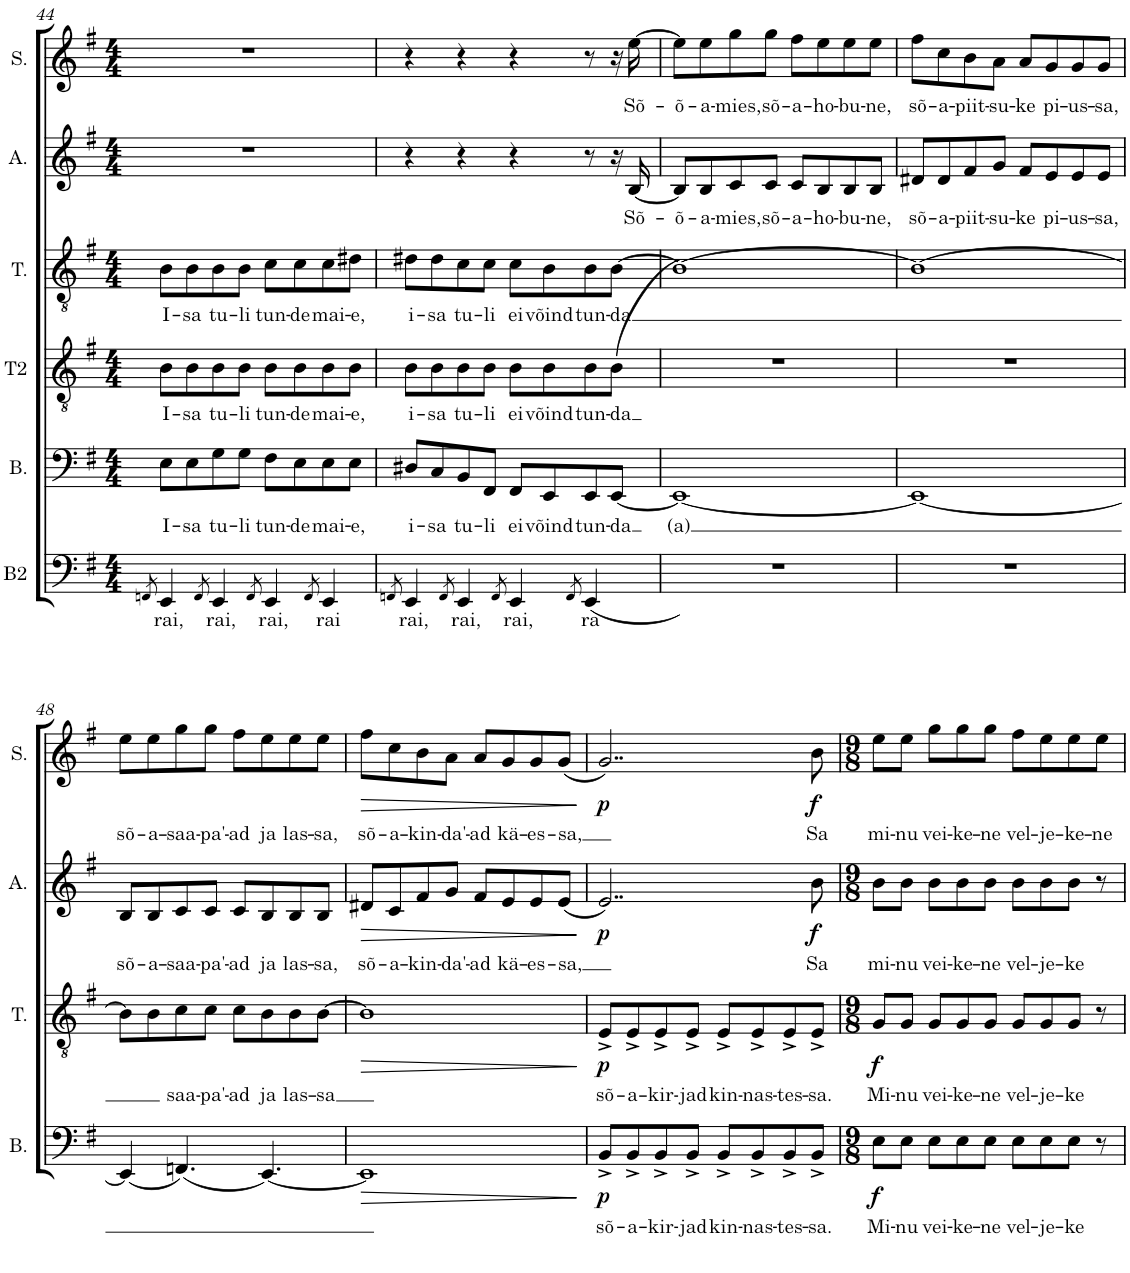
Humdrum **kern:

**kern	**text	**kern	**text	**dynam	**kern	**text	**kern	**text	**dynam	**kern	**text	**dynam	**kern	**text	**dynam
*part6	*part6	*part5	*part5	*part5	*part4	*part4	*part3	*part3	*part3	*part2	*part2	*part2	*part1	*part1	*part1
*staff6	*staff6	*staff5	*staff5	*staff5	*staff4	*staff4	*staff3	*staff3	*staff3	*staff2	*staff2	*staff2	*staff1	*staff1	*staff1
*I"Bass II	*	*I"Bass	*	*	*I"Tenor II	*	*I"Tenor	*	*	*I"Alto	*	*	*I"Soprano	*	*
*I'B2	*	*I'B.	*	*	*I'T2	*	*I'T.	*	*	*I'A.	*	*	*I'S.	*	*
!!LO:PB:g=z
*clefF4	*	*clefF4	*	*	*clefGv2	*	*clefGv2	*	*	*clefG2	*	*	*clefG2	*	*
*	*	*	*	*	*	*	*	*	*	*Trd1c2	*	*	*	*	*
*k[f#]	*	*k[f#]	*	*	*k[f#]	*	*k[f#]	*	*	*k[f#]	*	*	*k[f#]	*	*
*M4/4	*	*M4/4	*	*	*M4/4	*	*M4/4	*	*	*M4/4	*	*	*M4/4	*	*
=44	=44	=44	=44	=44	=44	=44	=44	=44	=44	=44	=44	=44	=44	=44	=44
8qFFn/	.	.	.	.	.	.	.	.	.	.	.	.	.	.	.
!	!LO:LY:b	!	!LO:LY:b	!	!	!LO:LY:b	!	!LO:LY:b	!	!	!	!	!	!	!
4EE/	rai,	8E\L	I-	.	8B\L	I-	8B\L	I-	.	1r	.	.	1r	.	.
!	!	!	!LO:LY:b	!	!	!LO:LY:b	!	!LO:LY:b	!	!	!	!	!	!	!
.	.	8E\	-sa	.	8B\	-sa	8B\	-sa	.	.	.	.	.	.	.
8qFF/	.	.	.	.	.	.	.	.	.	.	.	.	.	.	.
!	!LO:LY:b	!	!LO:LY:b	!	!	!LO:LY:b	!	!LO:LY:b	!	!	!	!	!	!	!
4EE/	rai,	8G\	tu-	.	8B\	tu-	8B\	tu-	.	.	.	.	.	.	.
!	!	!	!LO:LY:b	!	!	!LO:LY:b	!	!LO:LY:b	!	!	!	!	!	!	!
.	.	8G\J	-li	.	8B\J	-li	8B\J	-li	.	.	.	.	.	.	.
8qFF/	.	.	.	.	.	.	.	.	.	.	.	.	.	.	.
!	!LO:LY:b	!	!LO:LY:b	!	!	!LO:LY:b	!	!LO:LY:b	!	!	!	!	!	!	!
4EE/	rai,	8F#\L	tun-	.	8B\L	tun-	8c\L	tun-	.	.	.	.	.	.	.
!	!	!	!LO:LY:b	!	!	!LO:LY:b	!	!LO:LY:b	!	!	!	!	!	!	!
.	.	8E\	-de	.	8B\	-de	8c\	-de	.	.	.	.	.	.	.
8qFF/	.	.	.	.	.	.	.	.	.	.	.	.	.	.	.
!	!LO:LY:b	!	!LO:LY:b	!	!	!LO:LY:b	!	!LO:LY:b	!	!	!	!	!	!	!
4EE/	rai	8E\	mai-	.	8B\	mai-	8c\	mai-	.	.	.	.	.	.	.
!	!	!	!LO:LY:b	!	!	!LO:LY:b	!	!LO:LY:b	!	!	!	!	!	!	!
.	.	8E\J	-e,	.	8B\J	-e,	8d#X\J	-e,	.	.	.	.	.	.	.
=45	=45	=45	=45	=45	=45	=45	=45	=45	=45	=45	=45	=45	=45	=45	=45
8qFFn/	.	.	.	.	.	.	.	.	.	.	.	.	.	.	.
!	!LO:LY:b	!	!LO:LY:b	!	!	!LO:LY:b	!	!LO:LY:b	!	!	!	!	!	!	!
4EE/	rai,	8D#X/L	i-	.	8B\L	i-	8d#X\L	i-	.	4r	.	.	4r	.	.
!	!	!	!LO:LY:b	!	!	!LO:LY:b	!	!LO:LY:b	!	!	!	!	!	!	!
.	.	8C/	-sa	.	8B\	-sa	8d#\	-sa	.	.	.	.	.	.	.
8qFF/	.	.	.	.	.	.	.	.	.	.	.	.	.	.	.
!	!LO:LY:b	!	!LO:LY:b	!	!	!LO:LY:b	!	!LO:LY:b	!	!	!	!	!	!	!
4EE/	rai,	8BB/	tu-	.	8B\	tu-	8c\	tu-	.	4r	.	.	4r	.	.
!	!	!	!LO:LY:b	!	!	!LO:LY:b	!	!LO:LY:b	!	!	!	!	!	!	!
.	.	8FF#/J	-li	.	8B\J	-li	8c\J	-li	.	.	.	.	.	.	.
8qFF/	.	.	.	.	.	.	.	.	.	.	.	.	.	.	.
!	!LO:LY:b	!	!LO:LY:b	!	!	!LO:LY:b	!	!LO:LY:b	!	!	!	!	!	!	!
4EE/	rai,	8FF#/L	ei	.	8B\L	ei	8c\L	ei	.	4r	.	.	4r	.	.
!	!	!	!LO:LY:b	!	!	!LO:LY:b	!	!LO:LY:b	!	!	!	!	!	!	!
.	.	8EE/	võind	.	8B\	võind	8B\	võind	.	.	.	.	.	.	.
8qFF/	.	.	.	.	.	.	.	.	.	.	.	.	.	.	.
!	!LO:LY:b	!	!LO:LY:b	!	!	!LO:LY:b	!	!LO:LY:b	!	!	!	!	!	!	!
4EE/	ra	8EE/	tun-	.	8B\	tun-	8B\	tun-	.	8r	.	.	8r	.	.
!	!	!	!LO:LY:b	!	!	!LO:LY:b	!	!LO:LY:b	!	!	!	!	!	!	!
.	.	[8EE/J	-da	.	8B\J	-da	[8B\J	-da	.	16r	.	.	16r	.	.
!	!	!	!	!	!	!	!	!	!	!	!LO:LY:b	!	!	!LO:LY:b	!
.	.	.	.	.	.	.	.	.	.	[16B/	Sõ-	.	[16ee\	Sõ-	.
=46	=46	=46	=46	=46	=46	=46	=46	=46	=46	=46	=46	=46	=46	=46	=46
!	!	!	!LO:LY:b	!	!	!	!	!	!	!	!LO:LY:b	!	!	!LO:LY:b	!
1r	.	(1EE_	(a)	.	1r	.	(1B_	.	.	8B/L]	õ-	.	8ee\L]	õ-	.
!	!	!	!	!	!	!	!	!	!	!	!LO:LY:b	!	!	!LO:LY:b	!
.	.	.	.	.	.	.	.	.	.	8B/	-a-	.	8ee\	-a-	.
!	!	!	!	!	!	!	!	!	!	!	!LO:LY:b	!	!	!LO:LY:b	!
.	.	.	.	.	.	.	.	.	.	8c/	-mies,	.	8gg\	-mies,	.
!	!	!	!	!	!	!	!	!	!	!	!LO:LY:b	!	!	!LO:LY:b	!
.	.	.	.	.	.	.	.	.	.	8c/J	sõ-	.	8gg\J	sõ-	.
!	!	!	!	!	!	!	!	!	!	!	!LO:LY:b	!	!	!LO:LY:b	!
.	.	.	.	.	.	.	.	.	.	8c/L	-a-	.	8ff#\L	-a-	.
!	!	!	!	!	!	!	!	!	!	!	!LO:LY:b	!	!	!LO:LY:b	!
.	.	.	.	.	.	.	.	.	.	8B/	-ho-	.	8ee\	-ho-	.
!	!	!	!	!	!	!	!	!	!	!	!LO:LY:b	!	!	!LO:LY:b	!
.	.	.	.	.	.	.	.	.	.	8B/	-bu-	.	8ee\	-bu-	.
!	!	!	!	!	!	!	!	!	!	!	!LO:LY:b	!	!	!LO:LY:b	!
.	.	.	.	.	.	.	.	.	.	8B/J	-ne,	.	8ee\J	-ne,	.
=47	=47	=47	=47	=47	=47	=47	=47	=47	=47	=47	=47	=47	=47	=47	=47
!	!	!	!	!	!	!	!	!	!	!	!LO:LY:b	!	!	!LO:LY:b	!
1r	.	1EE_	.	.	1r	.	1B_	.	.	8d#X/L	sõ-	.	8ff#\L	sõ-	.
!	!	!	!	!	!	!	!	!	!	!	!LO:LY:b	!	!	!LO:LY:b	!
.	.	.	.	.	.	.	.	.	.	8d#/	-a-	.	8cc\	-a-	.
!	!	!	!	!	!	!	!	!	!	!	!LO:LY:b	!	!	!LO:LY:b	!
.	.	.	.	.	.	.	.	.	.	8f#/	-piit-	.	8b\	-piit-	.
!	!	!	!	!	!	!	!	!	!	!	!LO:LY:b	!	!	!LO:LY:b	!
.	.	.	.	.	.	.	.	.	.	8g/J	-su-	.	8a\J	-su-	.
!	!	!	!	!	!	!	!	!	!	!	!LO:LY:b	!	!	!LO:LY:b	!
.	.	.	.	.	.	.	.	.	.	8f#/L	-ke	.	8a/L	-ke	.
!	!	!	!	!	!	!	!	!	!	!	!LO:LY:b	!	!	!LO:LY:b	!
.	.	.	.	.	.	.	.	.	.	8e/	pi-	.	8g/	pi-	.
!	!	!	!	!	!	!	!	!	!	!	!LO:LY:b	!	!	!LO:LY:b	!
.	.	.	.	.	.	.	.	.	.	8e/	-us-	.	8g/	-us-	.
!	!	!	!	!	!	!	!	!	!	!	!LO:LY:b	!	!	!LO:LY:b	!
.	.	.	.	.	.	.	.	.	.	8e/J	-sa,	.	8g/J	-sa,	.
!!LO:LB:g=z
=48	=48	=48	=48	=48	=48	=48	=48	=48	=48	=48	=48	=48	=48	=48	=48
!	!	!	!	!	!	!	!	!	!	!	!LO:LY:b	!	!	!LO:LY:b	!
1r	.	4EE/]	.	.	1r	.	8B\L]	.	.	8B/L	sõ-	.	8ee\L	sõ-	.
!	!	!	!	!	!	!	!	!	!	!	!LO:LY:b	!	!	!LO:LY:b	!
.	.	.	.	.	.	.	8B\	.	.	8B/	-a-	.	8ee\	-a-	.
!	!	!	!	!	!	!	!	!LO:LY:b	!	!	!LO:LY:b	!	!	!LO:LY:b	!
.	.	(4.FFn/	.	.	.	.	8c\	saa-	.	8c/	-saa-	.	8gg\	-saa-	.
!	!	!	!	!	!	!	!	!LO:LY:b	!	!	!LO:LY:b	!	!	!LO:LY:b	!
.	.	.	.	.	.	.	8c\J	-pa'-	.	8c/J	-pa'-	.	8gg\J	-pa'-	.
!	!	!	!	!	!	!	!	!LO:LY:b	!	!	!LO:LY:b	!	!	!LO:LY:b	!
.	.	.	.	.	.	.	8c\L	-ad	.	8c/L	-ad	.	8ff#\L	-ad	.
!	!	!	!	!	!	!	!	!LO:LY:b	!	!	!LO:LY:b	!	!	!LO:LY:b	!
.	.	[4.EE/)	.	.	.	.	8B\	ja	.	8B/	ja	.	8ee\	ja	.
!	!	!	!	!	!	!	!	!LO:LY:b	!	!	!LO:LY:b	!	!	!LO:LY:b	!
.	.	.	.	.	.	.	8B\	las-	.	8B/	las-	.	8ee\	las-	.
!	!	!	!	!	!	!	!	!LO:LY:b	!	!	!LO:LY:b	!	!	!LO:LY:b	!
.	.	.	.	.	.	.	[8B\J	-sa	.	8B/J	-sa,	.	8ee\J	-sa,	.
=49	=49	=49	=49	=49	=49	=49	=49	=49	=49	=49	=49	=49	=49	=49	=49
!	!	!	!	!LO:HP:b	!	!	!	!	!LO:HP:b	!	!LO:LY:b	!LO:HP:b	!	!LO:LY:b	!LO:HP:b
1r	.	1EE]	.	>	1r	.	1B]	.	>	8d#X/L	sõ-	>	8ff#\L	sõ-	>
!	!	!	!	!	!	!	!	!	!	!	!LO:LY:b	!	!	!LO:LY:b	!
.	.	.	.	.	.	.	.	.	.	8c/	-a-	.	8cc\	-a-	.
!	!	!	!	!	!	!	!	!	!	!	!LO:LY:b	!	!	!LO:LY:b	!
.	.	.	.	.	.	.	.	.	.	8f#/	-kin-	.	8b\	-kin-	.
!	!	!	!	!	!	!	!	!	!	!	!LO:LY:b	!	!	!LO:LY:b	!
.	.	.	.	.	.	.	.	.	.	8g/J	-da'-	.	8a\J	-da'-	.
!	!	!	!	!	!	!	!	!	!	!	!LO:LY:b	!	!	!LO:LY:b	!
.	.	.	.	.	.	.	.	.	.	8f#/L	-ad	.	8a/L	-ad	.
!	!	!	!	!	!	!	!	!	!	!	!LO:LY:b	!	!	!LO:LY:b	!
.	.	.	.	.	.	.	.	.	.	8e/	kä-	.	8g/	kä-	.
!	!	!	!	!	!	!	!	!	!	!	!LO:LY:b	!	!	!LO:LY:b	!
.	.	.	.	.	.	.	.	.	.	8e/	-es-	.	8g/	-es-	.
!	!	!	!	!	!	!	!	!	!	!	!LO:LY:b	!	!	!LO:LY:b	!
.	.	.	.	.	.	.	.	.	.	8e/J	-sa,	.	(8g/J	-sa,	.
.	.	.	.	]	.	.	.	.	]	.	.	]	.	.	]
=50	=50	=50	=50	=50	=50	=50	=50	=50	=50	=50	=50	=50	=50	=50	=50
!	!	!	!LO:LY:b	!LO:DY:b	!	!	!	!LO:LY:b	!LO:DY:b	!	!	!LO:DY:b	!	!	!LO:DY:b
1r	.	8BB^/L	sõ-	p	1r	.	8E^/L	-sõ-	p	2..e/	.	p	2..g/)	.	p
!	!	!	!LO:LY:b	!	!	!	!	!LO:LY:b	!	!	!	!	!	!	!
.	.	8BB^/	-a-	.	.	.	8E^/	-a-	.	.	.	.	.	.	.
!	!	!	!LO:LY:b	!	!	!	!	!LO:LY:b	!	!	!	!	!	!	!
.	.	8BB^/	-kir-	.	.	.	8E^/	-kir-	.	.	.	.	.	.	.
!	!	!	!LO:LY:b	!	!	!	!	!LO:LY:b	!	!	!	!	!	!	!
.	.	8BB^/J	-jad	.	.	.	8E^/J	-jad	.	.	.	.	.	.	.
!	!	!	!LO:LY:b	!	!	!	!	!LO:LY:b	!	!	!	!	!	!	!
.	.	8BB^/L	kin-	.	.	.	8E^/L	kin-	.	.	.	.	.	.	.
!	!	!	!LO:LY:b	!	!	!	!	!LO:LY:b	!	!	!	!	!	!	!
.	.	8BB^/	-nas-	.	.	.	8E^/	-nas-	.	.	.	.	.	.	.
!	!	!	!LO:LY:b	!	!	!	!	!LO:LY:b	!	!	!	!	!	!	!
.	.	8BB^/	-tes-	.	.	.	8E^/	-tes-	.	.	.	.	.	.	.
!	!	!	!LO:LY:b	!	!	!	!	!LO:LY:b	!	!	!LO:LY:b	!LO:DY:b	!	!LO:LY:b	!LO:DY:b
.	.	8BB^/J	-sa.	.	.	.	8E^/J	-sa.	.	8b\	Sa	f	8b\	Sa	f
=51	=51	=51	=51	=51	=51	=51	=51	=51	=51	=51	=51	=51	=51	=51	=51
*M9/8	*	*M9/8	*	*	*M9/8	*	*M9/8	*	*	*M9/8	*	*	*M9/8	*	*
!	!	!	!LO:LY:b	!LO:DY:b	!	!	!	!LO:LY:b	!LO:DY:b	!	!LO:LY:b	!	!	!LO:LY:b	!
8%9r	.	8E\L	Mi-	f	8%9r	.	8G/L	Mi-	f	8b\L	mi-	.	8ee\L	mi-	.
!	!	!	!LO:LY:b	!	!	!	!	!LO:LY:b	!	!	!LO:LY:b	!	!	!LO:LY:b	!
.	.	8E\J	-nu	.	.	.	8G/J	-nu	.	8b\J	-nu	.	8ee\J	-nu	.
!	!	!	!LO:LY:b	!	!	!	!	!LO:LY:b	!	!	!LO:LY:b	!	!	!LO:LY:b	!
.	.	8E\L	vei-	.	.	.	8G/L	vei-	.	8b\L	vei-	.	8gg\L	vei-	.
!	!	!	!LO:LY:b	!	!	!	!	!LO:LY:b	!	!	!LO:LY:b	!	!	!LO:LY:b	!
.	.	8E\	-ke-	.	.	.	8G/	-ke-	.	8b\	-ke-	.	8gg\	-ke-	.
!	!	!	!LO:LY:b	!	!	!	!	!LO:LY:b	!	!	!LO:LY:b	!	!	!LO:LY:b	!
.	.	8E\J	-ne	.	.	.	8G/J	-ne	.	8b\J	-ne	.	8gg\J	-ne	.
!	!	!	!LO:LY:b	!	!	!	!	!LO:LY:b	!	!	!LO:LY:b	!	!	!LO:LY:b	!
.	.	8E\L	vel-	.	.	.	8G/L	vel-	.	8b\L	vel-	.	8ff#\L	vel-	.
!	!	!	!LO:LY:b	!	!	!	!	!LO:LY:b	!	!	!LO:LY:b	!	!	!LO:LY:b	!
.	.	8E\	-je-	.	.	.	8G/	-je-	.	8b\	-je-	.	8ee\	-je-	.
!	!	!	!LO:LY:b	!	!	!	!	!LO:LY:b	!	!	!LO:LY:b	!	!	!LO:LY:b	!
.	.	8E\J	-ke	.	.	.	8G/J	-ke	.	8b\J	-ke	.	8ee\	-ke-	.
!	!	!	!	!	!	!	!	!	!	!	!	!	!	!LO:LY:b	!
.	.	8r	.	.	.	.	8r	.	.	8r	.	.	8ee\J	-ne	.
=	=	=	=	=	=	=	=	=	=	=	=	=	=	=	=
*-	*-	*-	*-	*-	*-	*-	*-	*-	*-	*-	*-	*-	*-	*-	*-
